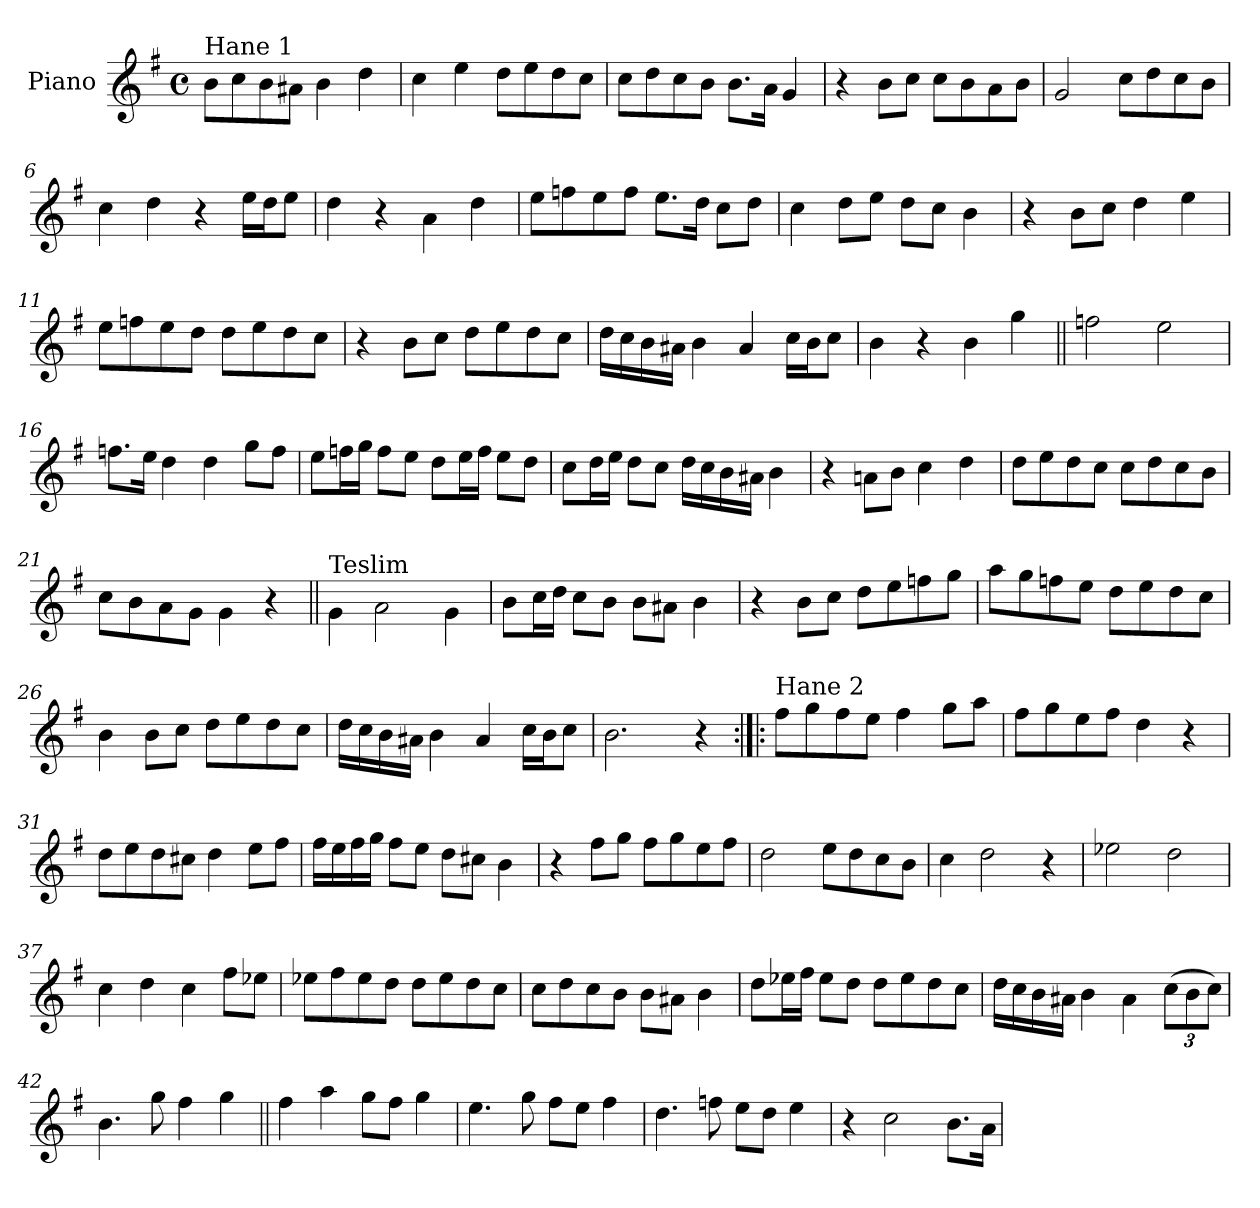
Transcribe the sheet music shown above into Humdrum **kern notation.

**kern
*part1
*staff1
*I"Piano
*I'Pno.
*clefG2
*k[f#]
*M4/4
*met(c)
=1
!LO:TX:a:t=Hane 1
8b\L
8cc\
8b\
8a#X\J
4b\
4dd\
=2
4cc\
4ee\
8dd\L
8ee\
8dd\
8cc\J
=3
8cc\L
8dd\
8cc\
8b\J
8.b\L
16a\Jk
4g/
!!LO:LB:g=z
=4
4r
8b\L
8cc\J
8cc\L
8b\
8a\
8b\J
=5
2g/
8cc\L
8dd\
8cc\
8b\J
=6
4cc\
4dd\
4r
16ee\LL
16dd\J
8ee\J
=7
4dd\
4r
4a\
4dd\
!!LO:LB:g=z
=8
8ee\L
8ffn\
8ee\
8ff\J
8.ee\L
16dd\Jk
8cc\L
8dd\J
=9
4cc\
8dd\L
8ee\J
8dd\L
8cc\J
4b\
=10
4r
8b\L
8cc\J
4dd\
4ee\
=11
8ee\L
8ffn\
8ee\
8dd\J
8dd\L
8ee\
8dd\
8cc\J
!!LO:LB:g=z
=12
4r
8b\L
8cc\J
8dd\L
8ee\
8dd\
8cc\J
=13
16dd\LL
16cc\
16b\
16a#X\JJ
4b\
4a#/
16cc\LL
16b\J
8cc\J
=14
4b\
4r
4b\
4gg\
=15||
2ffn\
2ee\
!!LO:LB:g=z
=16
8.ffn\L
16ee\Jk
4dd\
4dd\
8gg\L
8ff\J
=17
8ee\L
16ffn\L
16gg\JJ
8ff\L
8ee\J
8dd\L
16ee\L
16ff\JJ
8ee\L
8dd\J
=18
8cc\L
16dd\L
16ee\JJ
8dd\L
8cc\J
16dd\LL
16cc\
16b\
16a#X\JJ
4b\
!!LO:LB:g=z
=19
4r
8an\L
8b\J
4cc\
4dd\
=20
8dd\L
8ee\
8dd\
8cc\J
8cc\L
8dd\
8cc\
8b\J
=21
8cc\L
8b\
8a\
8g\J
4g\
4r
=22||
!LO:TX:a:t=Teslim
4g\
2a\
4g\
!!LO:LB:g=z
=23
8b\L
16cc\L
16dd\JJ
8cc\L
8b\J
8b\L
8a#X\J
4b\
=24
4r
8b\L
8cc\J
8dd\L
8ee\
8ffn\
8gg\J
=25
8aa\L
8gg\
8ffn\
8ee\J
8dd\L
8ee\
8dd\
8cc\J
=26
4b\
8b\L
8cc\J
8dd\L
8ee\
8dd\
8cc\J
!!LO:LB:g=z
=27
16dd\LL
16cc\
16b\
16a#X\JJ
4b\
4a#/
16cc\LL
16b\J
8cc\J
=28
2.b\
4r
=29:|!|:
!LO:TX:a:t=Hane 2
8ff#\L
8gg\
8ff#\
8ee\J
4ff#\
8gg\L
8aa\J
=30
8ff#\L
8gg\
8ee\
8ff#\J
4dd\
4r
=31
8dd\L
8ee\
8dd\
8cc#X\J
4dd\
8ee\L
8ff#\J
=32
16ff#\LL
16ee\
16ff#\
16gg\JJ
8ff#\L
8ee\J
8dd\L
8cc#X\J
4b\
!!LO:LB:g=z
=33
4r
8ff#\L
8gg\J
8ff#\L
8gg\
8ee\
8ff#\J
=34
2dd\
8ee\L
8dd\
8cc\
8b\J
=35
4cc\
2dd\
4r
!!LO:LB:g=z
=36
2ee-X\
2dd\
=37
4cc\
4dd\
4cc\
8ff#\L
8ee-X\J
=38
8ee-X\L
8ff#\
8ee-\
8dd\J
8dd\L
8ee-\
8dd\
8cc\J
=39
8cc\L
8dd\
8cc\
8b\J
8b\L
8a#X\J
4b\
!!LO:LB:g=z
=40
8dd\L
16ee-X\L
16ff#\JJ
8ee-\L
8dd\J
8dd\L
8ee-\
8dd\
8cc\J
=41
16dd\LL
16cc\
16b\
16a#X\JJ
4b\
4a#\
*Xbrackettup
(>12cc\L
12b\
12cc\J)
=42
4.b\
8gg\
4ff#\
4gg\
!!LO:LB:g=z
=43||
4ff#\
4aa\
8gg\L
8ff#\J
4gg\
=44
4.ee\
8gg\
8ff#\L
8ee\J
4ff#\
=45
4.dd\
8ffn\
8ee\L
8dd\J
4ee\
=46
4r
2cc\
8.b\L
16a\Jk
=
*-
